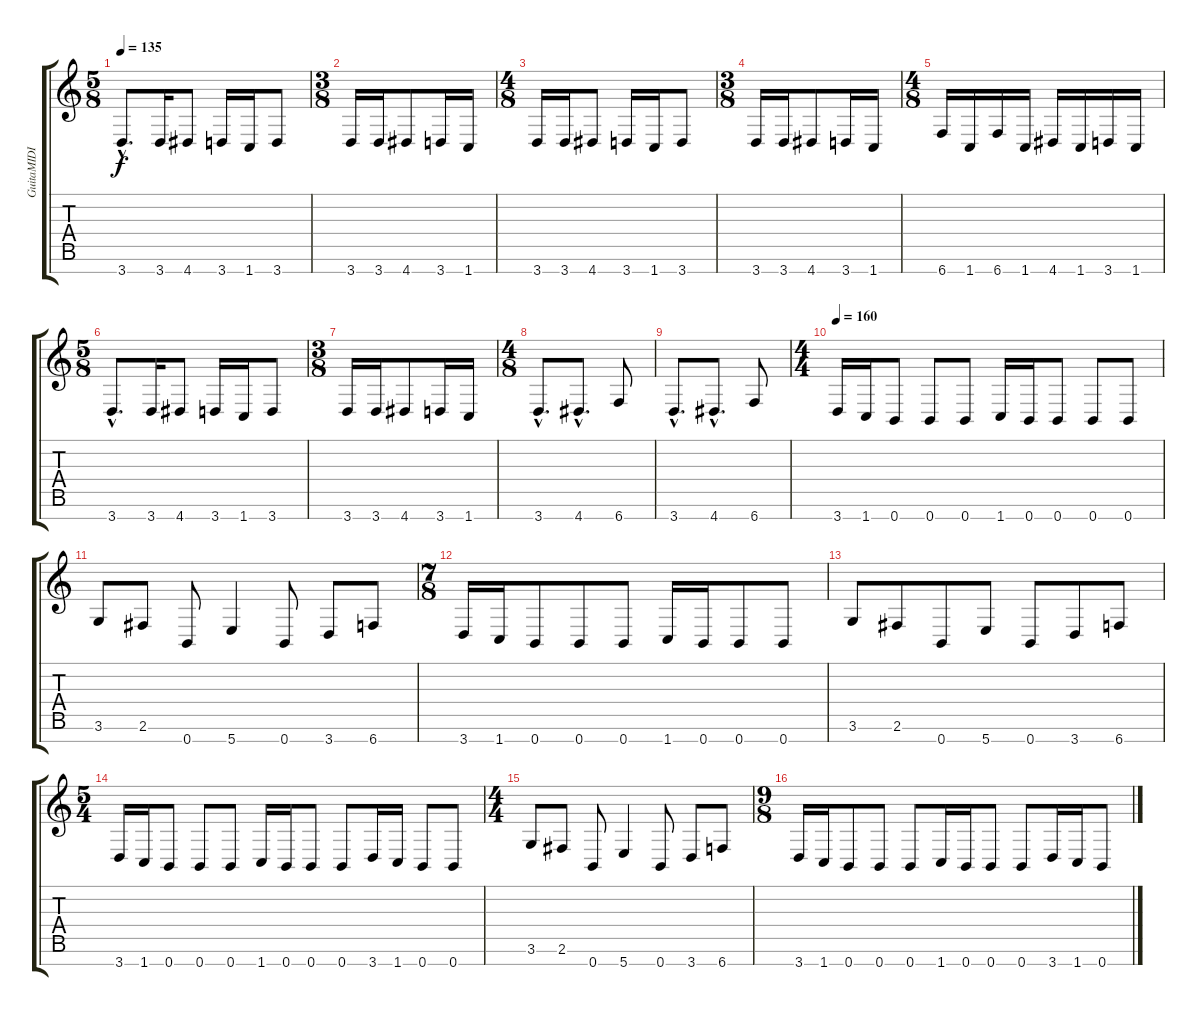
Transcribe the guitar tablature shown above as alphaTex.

\track ("GuitaMIDI" "GuitaMIDI") {instrument distortionguitar}
\staff {score tabs}
\tuning (E4 B3 G3 D3 A2 E2 B1) {hide}
\ts (5 8)
\tempo 135
\clef g2
\ks c
3.7{hac}.8{d dy f} 3.7.16 4.7.8 3.7.16 1.7.16 3.7.8 |
\ts (3 8)
3.7.16 3.7.16 4.7.8 3.7.16 1.7.16 |
\ts (4 8)
3.7.16 3.7.16 4.7.8 3.7.16 1.7.16 3.7.8 |
\ts (3 8)
3.7.16 3.7.16 4.7.8 3.7.16 1.7.16 |
\ts (4 8)
6.7.16 1.7.16 6.7.16 1.7.16 4.7.16 1.7.16 3.7.16 1.7.16 |
\ts (5 8)
3.7{hac}.8{d} 3.7.16 4.7.8 3.7.16 1.7.16 3.7.8 |
\ts (3 8)
3.7.16 3.7.16 4.7.8 3.7.16 1.7.16 |
\ts (4 8)
3.7{hac}.8{d} 4.7{hac}.8{d} 6.7.8 |
3.7{hac}.8{d} 4.7{hac}.8{d} 6.7.8 |
\ts (4 4)
\tempo 160
3.7.16 1.7.16 0.7.8 0.7.8 0.7.8 1.7.16 0.7.16 0.7.8 0.7.8 0.7.8 |
3.6.8 2.6.8 0.7.8 5.7.4 0.7.8 3.7.8 6.7.8 |
\ts (7 8)
3.7.16 1.7.16 0.7.8 0.7.8 0.7.8 1.7.16 0.7.16 0.7.8 0.7.8 |
3.6.8 2.6.8 0.7.8 5.7.8 0.7.8 3.7.8 6.7.8 |
\ts (5 4)
3.7.16 1.7.16 0.7.8 0.7.8 0.7.8 1.7.16 0.7.16 0.7.8 0.7.8 3.7.16 1.7.16 0.7.8 0.7.8 |
\ts (4 4)
3.6.8 2.6.8 0.7.8 5.7.4 0.7.8 3.7.8 6.7.8 |
\ts (9 8)
3.7.16 1.7.16 0.7.8 0.7.8 0.7.8 1.7.16 0.7.16 0.7.8 0.7.8 3.7.16 1.7.16 0.7.8
